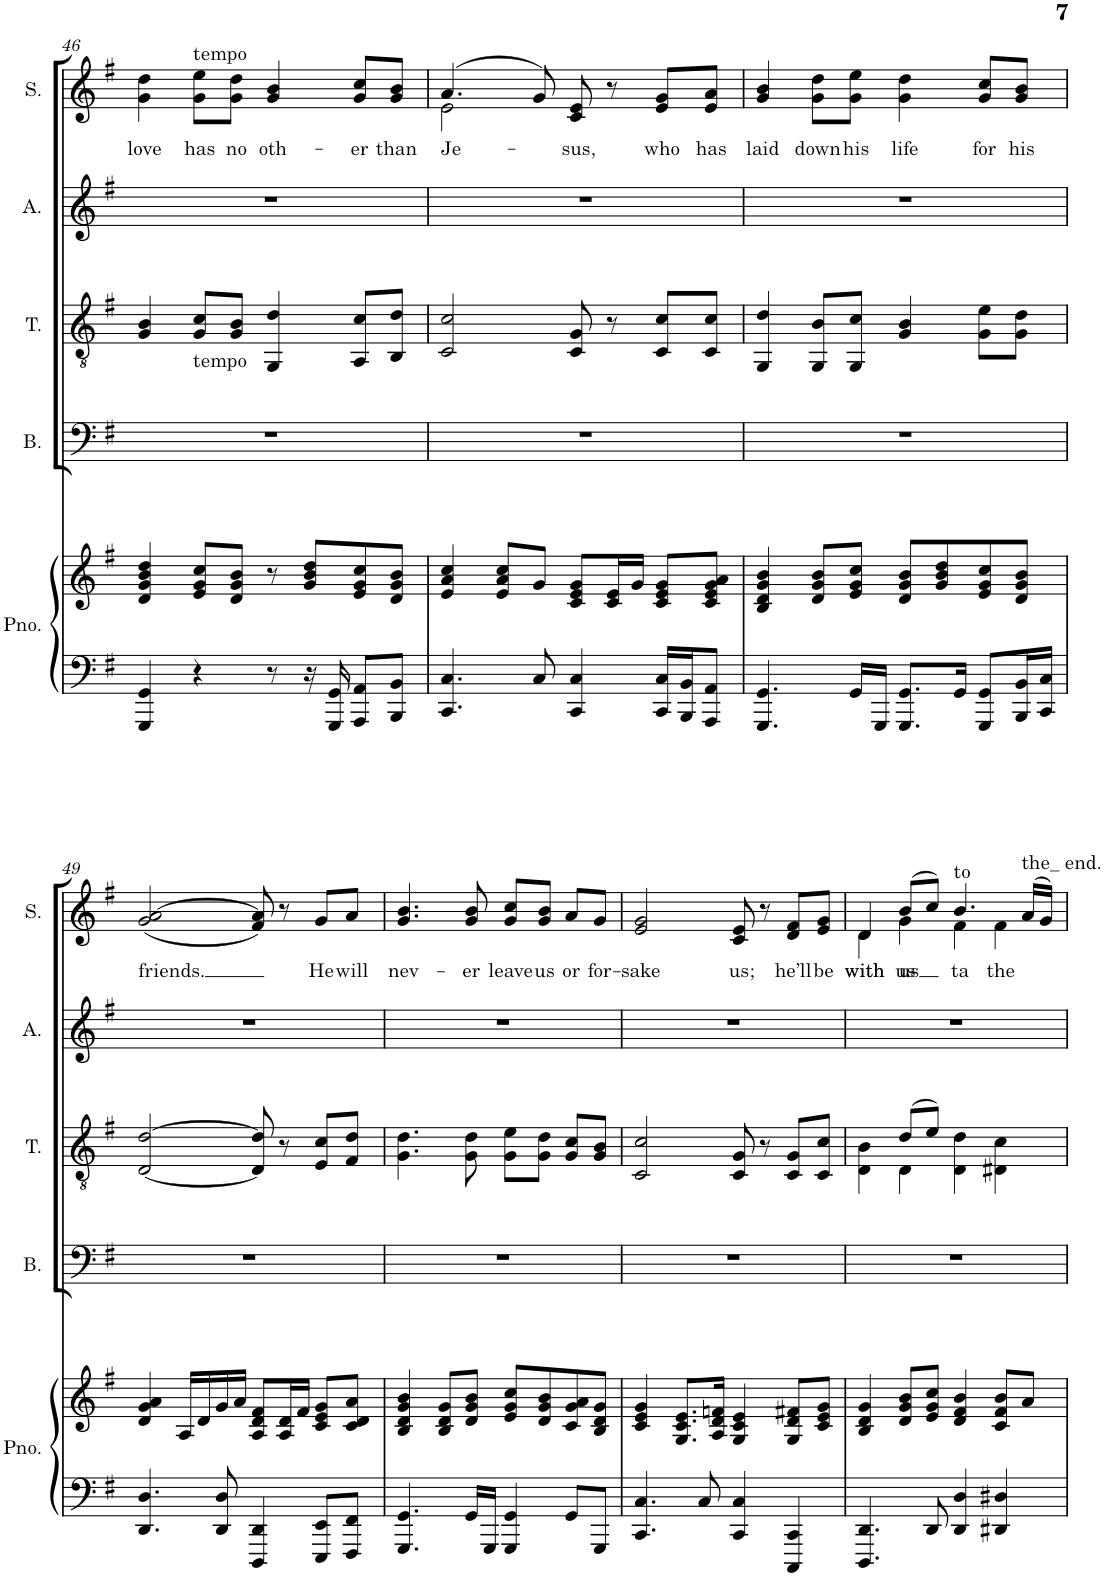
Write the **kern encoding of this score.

**kern	**kern	**kern	**kern	**kern	**kern	**text
*part5	*part5	*part4	*part3	*part2	*part1	*part1
*staff6	*staff5	*staff4	*staff3	*staff2	*staff1	*staff1
*I"Piano	*	*I"Bass	*I"Tenor	*I"Alto	*I"Soprano	*
*I'Pno.	*	*I'B.	*I'T.	*I'A.	*I'S.	*
!!LO:PB:g=z
*clefF4	*clefG2	*clefF4	*clefGv2	*clefG2	*clefG2	*
*k[f#]	*k[f#]	*k[f#]	*k[f#]	*k[f#]	*k[f#]	*
*M4/4	*M4/4	*M4/4	*M4/4	*M4/4	*M4/4	*
=46	=46	=46	=46	=46	=46	=46
!	!	!	!	!	!	!LO:LY:b
4GGG/ 4GG/	4d/ 4g/ 4b/ 4dd/	1r	4G/ 4B/	1r	4g\ 4dd\	love
!	!	!	!	!	!LO:TX:a:t=tempo	!
!	!	!	!LO:TX:b:t=tempo	!	!	!
!	!	!	!	!	!	!LO:LY:b
4r	8e/ 8g/ 8cc/L	.	8G/ 8c/L	.	8g\ 8ee\L	has
!	!	!	!	!	!	!LO:LY:b
.	8d/ 8g/ 8b/J	.	8G/ 8B/J	.	8g\ 8dd\J	no
!	!	!	!	!	!	!LO:LY:b
8r	8r	.	4GG/ 4d/	.	4g/ 4b/	oth-
16r	8g/ 8b/ 8dd/L	.	.	.	.	.
16GGG/ 16GG/	.	.	.	.	.	.
!	!	!	!	!	!	!LO:LY:b
8AAA/ 8AA/L	8e/ 8g/ 8cc/	.	8AA/ 8c/L	.	8g/ 8cc/L	-er
!	!	!	!	!	!	!LO:LY:b
8BBB/ 8BB/J	8d/ 8g/ 8b/J	.	8BB/ 8d/J	.	8g/ 8b/J	than
=47	=47	=47	=47	=47	=47	=47
!	!	!	!	!	!	!LO:LY:b
*	*	*	*	*	*^	*
4.CC/ 4.C/	4e/ 4a/ 4cc/	1r	2C/ 2c/	1r	(>4.a/	2e\	Je-
.	8e/ 8a/ 8cc/L	.	.	.	.	.	.
8C/	8g/J	.	.	.	8g/)	.	.
!	!	!	!	!	!	!	!LO:LY:b
4CC/ 4C/	8c/ 8e/ 8g/L	.	8C/ 8G/	.	8c/ 8e/	2ryy	-sus,
.	16c/ 16e/L	.	8r	.	8r	.	.
.	16g/JJ	.	.	.	.	.	.
!	!	!	!	!	!	!	!LO:LY:b
16CC/ 16C/LL	8c/ 8e/ 8g/L	.	8C/ 8c/L	.	8e/ 8g/L	.	who
16BBB/ 16BB/J	.	.	.	.	.	.	.
!	!	!	!	!	!	!	!LO:LY:b
8AAA/ 8AA/J	8c/ 8e/ 8g/ 8a/J	.	8C/ 8c/J	.	8e/ 8a/J	.	has
*	*	*	*	*	*v	*v	*
=48	=48	=48	=48	=48	=48	=48
!	!	!	!	!	!	!LO:LY:b
4.GGG/ 4.GG/	4B/ 4d/ 4g/ 4b/	1r	4GG/ 4d/	1r	4g/ 4b/	laid
!	!	!	!	!	!	!LO:LY:b
.	8d/ 8g/ 8b/L	.	8GG/ 8B/L	.	8g\ 8dd\L	down
!	!	!	!	!	!	!LO:LY:b
16GG/LL	8e/ 8g/ 8cc/J	.	8GG/ 8c/J	.	8g\ 8ee\J	his
16GGG/JJ	.	.	.	.	.	.
!	!	!	!	!	!	!LO:LY:b
8.GGG/ 8.GG/L	8d/ 8g/ 8b/L	.	4G/ 4B/	.	4g\ 4dd\	life
.	8g/ 8b/ 8dd/	.	.	.	.	.
16GG/Jk	.	.	.	.	.	.
!	!	!	!	!	!	!LO:LY:b
8GGG/ 8GG/L	8e/ 8g/ 8cc/	.	8G\ 8e\L	.	8g/ 8cc/L	for
!	!	!	!	!	!	!LO:LY:b
16BBB/ 16BB/L	8d/ 8g/ 8b/J	.	8G\ 8d\J	.	8g/ 8b/J	his
16CC/ 16C/JJ	.	.	.	.	.	.
!!LO:LB:g=z
=49	=49	=49	=49	=49	=49	=49
!	!	!	!	!	!	!LO:LY:b
4.DD/ 4.D/	4d/ 4g/ 4a/	1r	[2D/ [2d/	1r	(<2g/ [2a/	friends.
.	16A/LL	.	.	.	.	.
.	16d/	.	.	.	.	.
8DD/ 8D/	16g/	.	.	.	.	.
.	16a/JJ	.	.	.	.	.
4DDD/ 4DD/	8A/ 8d/ 8f#/L	.	8D/] 8d/]	.	8f#/ 8a/])	.
.	16A/ 16d/L	.	8r	.	8r	.
.	16f#/JJ	.	.	.	.	.
!	!	!	!	!	!	!LO:LY:b
8EEE/ 8EE/L	8c/ 8e/ 8g/L	.	8E/ 8c/L	.	8g/L	He
!	!	!	!	!	!	!LO:LY:b
8FFF#/ 8FF#/J	8c/ 8d/ 8a/J	.	8F#/ 8d/J	.	8a/J	will
=50	=50	=50	=50	=50	=50	=50
!	!	!	!	!	!	!LO:LY:b
4.GGG/ 4.GG/	4B/ 4d/ 4g/ 4b/	1r	4.G\ 4.d\	1r	4.g/ 4.b/	nev-
.	8B/ 8d/ 8g/L	.	.	.	.	.
!	!	!	!	!	!	!LO:LY:b
16GG/LL	8d/ 8g/ 8b/J	.	8G\ 8d\	.	8g/ 8b/	-er
16GGG/JJ	.	.	.	.	.	.
!	!	!	!	!	!	!LO:LY:b
4GGG/ 4GG/	8e/ 8g/ 8cc/L	.	8G\ 8e\L	.	8g/ 8cc/L	leave
!	!	!	!	!	!	!LO:LY:b
.	8d/ 8g/ 8b/	.	8G\ 8d\J	.	8g/ 8b/J	us
!	!	!	!	!	!	!LO:LY:b
8GG/L	8c/ 8g/ 8a/	.	8G/ 8c/L	.	8a/L	or
!	!	!	!	!	!	!LO:LY:b
8GGG/J	8B/ 8d/ 8g/J	.	8G/ 8B/J	.	8g/J	for-
=51	=51	=51	=51	=51	=51	=51
!	!	!	!	!	!	!LO:LY:b
4.CC/ 4.C/	4c/ 4e/ 4g/	1r	2C/ 2c/	1r	2e/ 2g/	-sake
.	8.G/ 8.c/ 8.e/L	.	.	.	.	.
8C/	.	.	.	.	.	.
.	16A/ 16d/ 16fn/Jk	.	.	.	.	.
!	!	!	!	!	!	!LO:LY:b
4CC/ 4C/	4G/ 4c/ 4e/	.	8C/ 8G/	.	8c/ 8e/	us;
.	.	.	8r	.	8r	.
!	!	!	!	!	!	!LO:LY:b
4CCC/ 4CC/	8G/ 8d/ 8f#X/L	.	8C/ 8G/L	.	8d/ 8f#/L	he’ll
!	!	!	!	!	!	!LO:LY:b
.	8c/ 8e/ 8g/J	.	8C/ 8c/J	.	8e/ 8g/J	be
=52	=52	=52	=52	=52	=52	=52
*	*	*	*^	*	*	*
!	!	!	!	!	!	!	!LO:LY:b
*	*	*	*	*	*	*^	*
!	!	!	!	!	!	!	!	!LO:LY:b
4.DDD/ 4.DD/	4B/ 4d/ 4g/	1r	4D\ 4B\	4ryy	1r	4d/	4d\	with
!	!	!	!	!	!	!	!	!LO:LY:b
!	!	!	!	!	!	!	!	!LO:LY:b
.	8d/ 8g/ 8b/L	.	(>8d/L	4D\	.	(8b/L	4g\	us
8DD/	8e/ 8g/ 8cc/J	.	8e/J)	.	.	8cc/J)	.	.
!	!	!	!	!	!	!LO:TX:a:t=to	!	!
!	!	!	!	!	!	!	!	!LO:LY:b
4DD/ 4D/	4d/ 4f#/ 4b/	.	4D\ 4d\	2ryy	.	4.b/	4f#\	ta
!	!	!	!	!	!	!	!	!LO:LY:b
4DD#X/ 4D#X/	8c/ 8f#/ 8b/L	.	4D#X\ 4c\	.	.	.	4f#\	the
!	!	!	!	!	!	!LO:TX:a:t=the_ end.	!	!
.	8a/J	.	.	.	.	(16a/LL	.	.
.	.	.	.	.	.	16g/JJ)	.	.
*	*	*	*v	*v	*	*v	*v	*
=	=	=	=	=	=	=
*-	*-	*-	*-	*-	*-	*-
